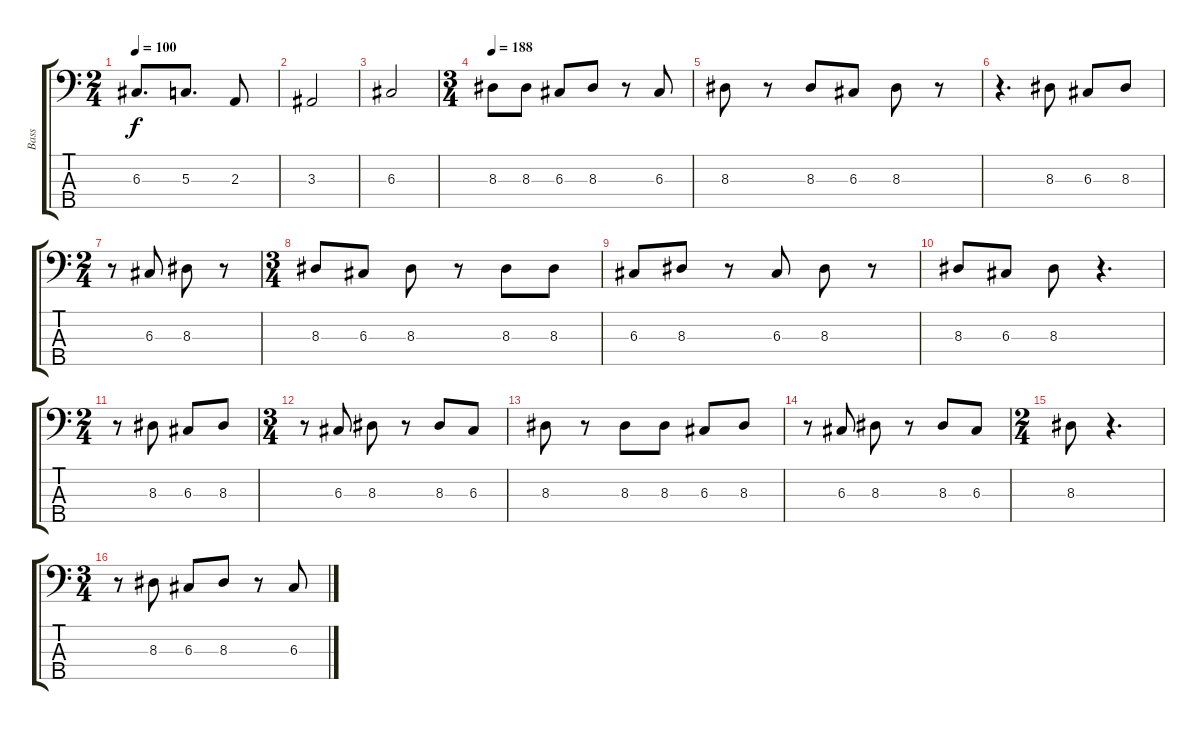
\track ("Bass" "Bass") {instrument electricbassfinger}
\staff {score tabs}
\tuning (F2 C2 G1 D1 A0) {hide}
\ts (2 4)
\tempo 100
\clef f4
\ks c
6.3.8{d dy f} 5.3.8{d} 2.3.8 |
3.3.2 |
6.3.2 |
\ts (3 4)
\tempo 188
8.3.8 8.3.8 6.3.8 8.3.8 r.8 6.3.8 |
8.3.8 r.8 8.3.8 6.3.8 8.3.8 r.8 |
r.4{d} 8.3.8 6.3.8 8.3.8 |
\ts (2 4)
r.8 6.3.8 8.3.8 r.8 |
\ts (3 4)
8.3.8 6.3.8 8.3.8 r.8 8.3.8 8.3.8 |
6.3.8 8.3.8 r.8 6.3.8 8.3.8 r.8 |
8.3.8 6.3.8 8.3.8 r.4{d} |
\ts (2 4)
r.8 8.3.8 6.3.8 8.3.8 |
\ts (3 4)
r.8 6.3.8 8.3.8 r.8 8.3.8 6.3.8 |
8.3.8 r.8 8.3.8 8.3.8 6.3.8 8.3.8 |
r.8 6.3.8 8.3.8 r.8 8.3.8 6.3.8 |
\ts (2 4)
8.3.8 r.4{d} |
\ts (3 4)
r.8 8.3.8 6.3.8 8.3.8 r.8 6.3.8
